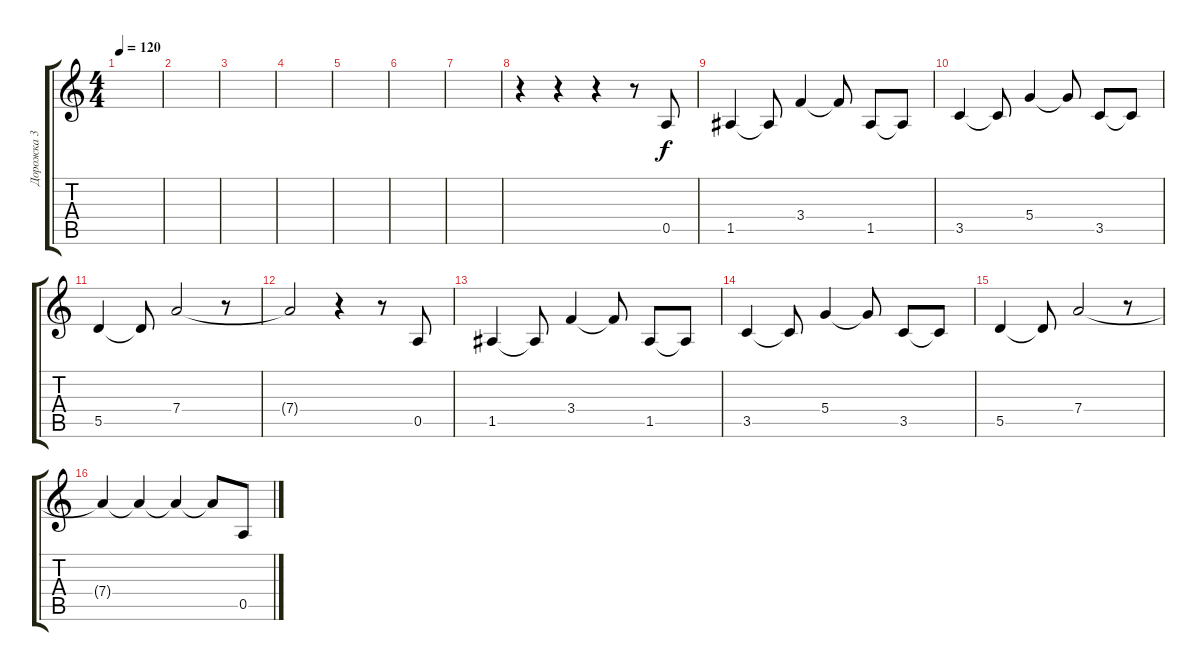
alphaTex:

\track ("Дорожка 3" "Дорожка 3") {instrument overdrivenguitar}
\staff {score tabs}
\tuning (E4 B3 G3 D3 A2 E2) {hide}
\ts (4 4)
\tempo 120
\clef g2
\ks c
|
|
|
|
|
|
|
r.4 r.4 r.4 r.8 0.5.8 |
1.5.4 1.5{t}.8 3.4.4 3.4{t}.8 1.5.8 1.5{t}.8 |
3.5.4 3.5{t}.8 5.4.4 5.4{t}.8 3.5.8 3.5{t}.8 |
5.5.4 5.5{t}.8 7.4.2 r.8 |
7.4{t}.2 r.4 r.8 0.5.8 |
1.5.4 1.5{t}.8 3.4.4 3.4{t}.8 1.5.8 1.5{t}.8 |
3.5.4 3.5{t}.8 5.4.4 5.4{t}.8 3.5.8 3.5{t}.8 |
5.5.4 5.5{t}.8 7.4.2 r.8 |
7.4{t}.4 7.4{t}.4 7.4{t}.4 7.4{t}.8 0.5.8
